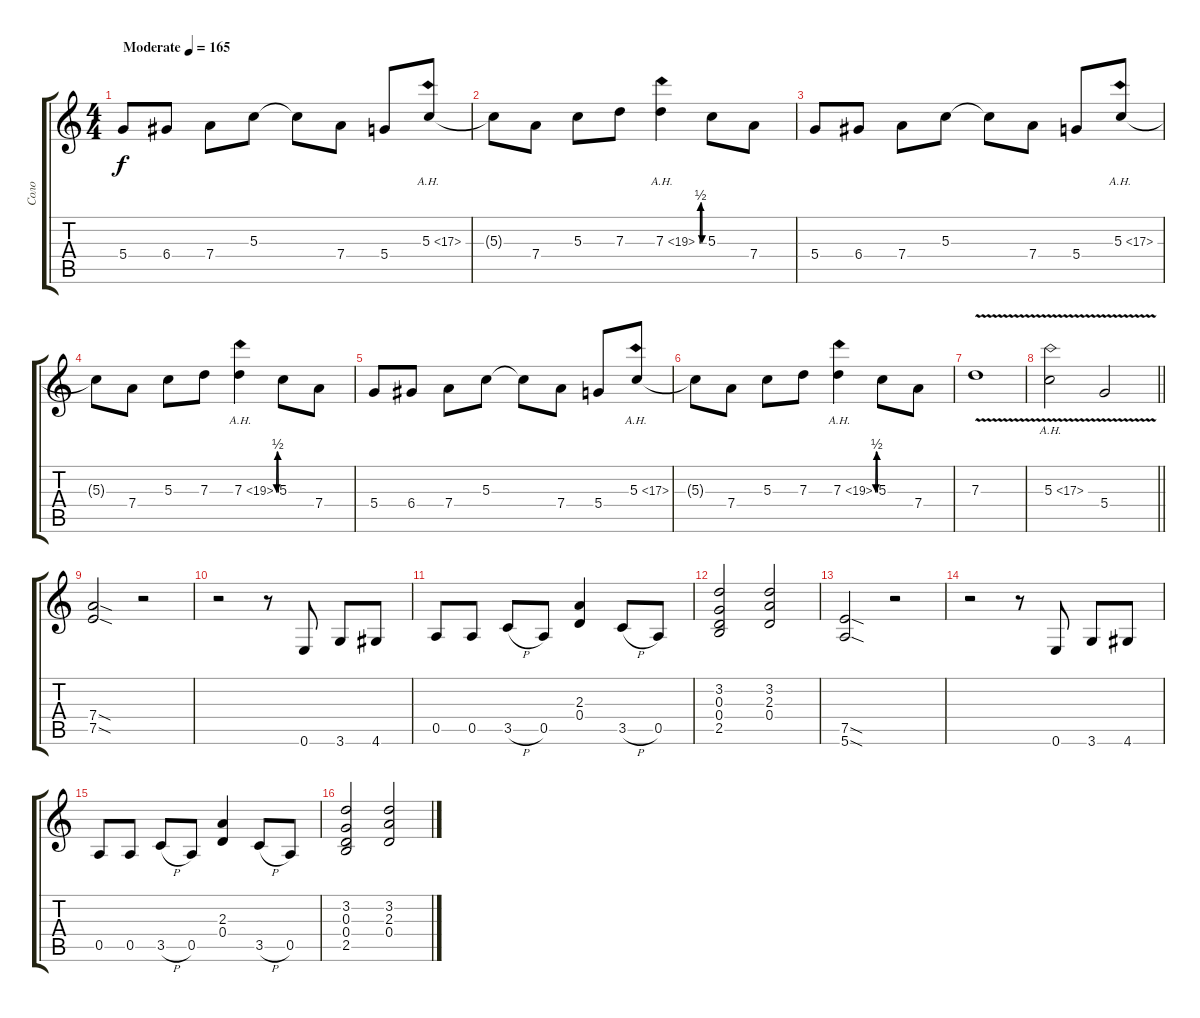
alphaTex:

\track ("Соло" "Соло") {instrument distortionguitar}
\staff {score tabs}
\tuning (E4 B3 G3 D3 A2 E2) {hide}
\ts (4 4)
\tempo (165 "Moderate")
\clef g2
\ks c
5.4.8{dy f instrument distortionguitar} 6.4.8 7.4.8 5.3.8 5.3{t}.8 7.4.8 5.4.8 5.3{ah 12}.8 |
5.3{t}.8 7.4.8 5.3.8 7.3.8 7.3{be (custom 0 0 10 2 20 2 30 0 60 0) ah 12}.4 5.3.8 7.4.8 |
5.4.8 6.4.8 7.4.8 5.3.8 5.3{t}.8 7.4.8 5.4.8 5.3{ah 12}.8 |
5.3{t}.8 7.4.8 5.3.8 7.3.8 7.3{be (custom 0 0 10 2 20 2 30 0 60 0) ah 12}.4 5.3.8 7.4.8 |
5.4.8 6.4.8 7.4.8 5.3.8 5.3{t}.8 7.4.8 5.4.8 5.3{ah 12}.8 |
5.3{t}.8 7.4.8 5.3.8 7.3.8 7.3{be (custom 0 0 10 2 20 2 30 0 60 0) ah 12}.4 5.3.8 7.4.8 |
7.3{v}.1 |
\barLineRight lightlight
5.3{ah 12 v}.2 5.4{v}.2 |
(7.4{sod} 7.5{sod}).2 r.2 |
r.2 r.8 0.6.8 3.6.8 4.6.8 |
0.5.8 0.5.8 3.5{h}.8 0.5.8 (2.3 0.4).4 3.5{h}.8 0.5.8 |
(3.2 0.3 0.4 2.5).2 (3.2 2.3 0.4).2 |
(7.5{sod} 5.6{sod}).2 r.2 |
r.2 r.8 0.6.8 3.6.8 4.6.8 |
0.5.8 0.5.8 3.5{h}.8 0.5.8 (2.3 0.4).4 3.5{h}.8 0.5.8 |
(3.2 0.3 0.4 2.5).2 (3.2 2.3 0.4).2
